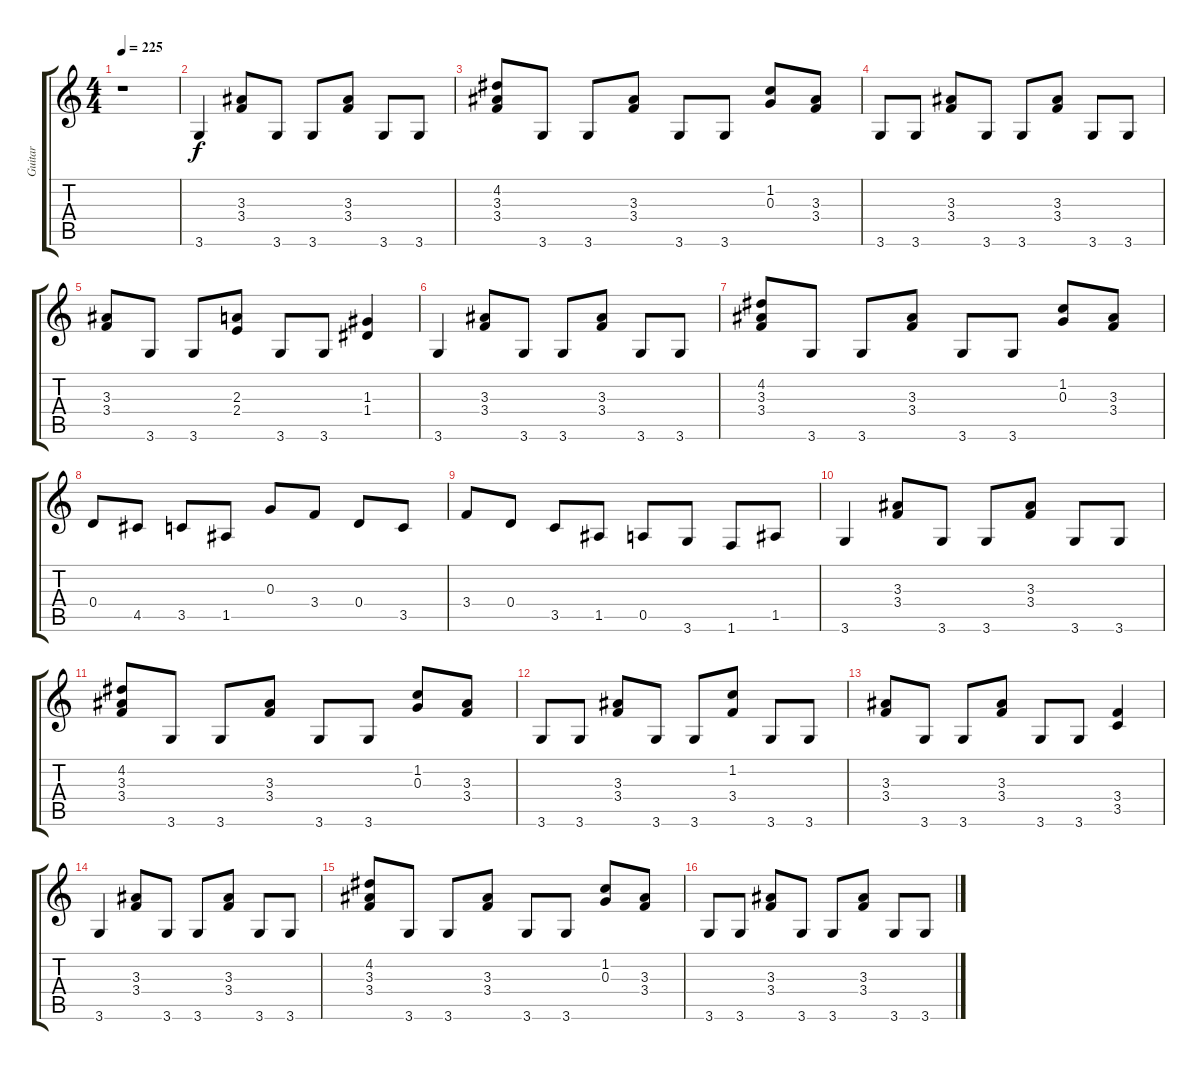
\track ("Guitar" "Guitar") {instrument distortionguitar}
\staff {score tabs}
\tuning (E4 B3 G3 D3 A2 E2) {hide}
\ts (4 4)
\tempo 225
\clef g2
\ks c
r.1{dy f instrument distortionguitar} |
3.6.4 (3.3 3.4).8 3.6.8 3.6.8 (3.3 3.4).8 3.6.8 3.6.8 |
(4.2 3.3 3.4).8 3.6.8 3.6.8 (3.3 3.4).8 3.6.8 3.6.8 (1.2 0.3).8 (3.3 3.4).8 |
3.6.8 3.6.8 (3.3 3.4).8 3.6.8 3.6.8 (3.3 3.4).8 3.6.8 3.6.8 |
(3.3 3.4).8 3.6.8 3.6.8 (2.3 2.4).8 3.6.8 3.6.8 (1.3 1.4).4 |
3.6.4 (3.3 3.4).8 3.6.8 3.6.8 (3.3 3.4).8 3.6.8 3.6.8 |
(4.2 3.3 3.4).8 3.6.8 3.6.8 (3.3 3.4).8 3.6.8 3.6.8 (1.2 0.3).8 (3.3 3.4).8 |
0.4.8 4.5.8 3.5.8 1.5.8 0.3.8 3.4.8 0.4.8 3.5.8 |
3.4.8 0.4.8 3.5.8 1.5.8 0.5.8 3.6.8 1.6.8 1.5.8 |
3.6.4 (3.3 3.4).8 3.6.8 3.6.8 (3.3 3.4).8 3.6.8 3.6.8 |
(4.2 3.3 3.4).8 3.6.8 3.6.8 (3.3 3.4).8 3.6.8 3.6.8 (1.2 0.3).8 (3.3 3.4).8 |
3.6.8 3.6.8 (3.3 3.4).8 3.6.8 3.6.8 (1.2 3.4).8 3.6.8 3.6.8 |
(3.3 3.4).8 3.6.8 3.6.8 (3.3 3.4).8 3.6.8 3.6.8 (3.4 3.5).4 |
3.6.4 (3.3 3.4).8 3.6.8 3.6.8 (3.3 3.4).8 3.6.8 3.6.8 |
(4.2 3.3 3.4).8 3.6.8 3.6.8 (3.3 3.4).8 3.6.8 3.6.8 (1.2 0.3).8 (3.3 3.4).8 |
3.6.8 3.6.8 (3.3 3.4).8 3.6.8 3.6.8 (3.3 3.4).8 3.6.8 3.6.8
